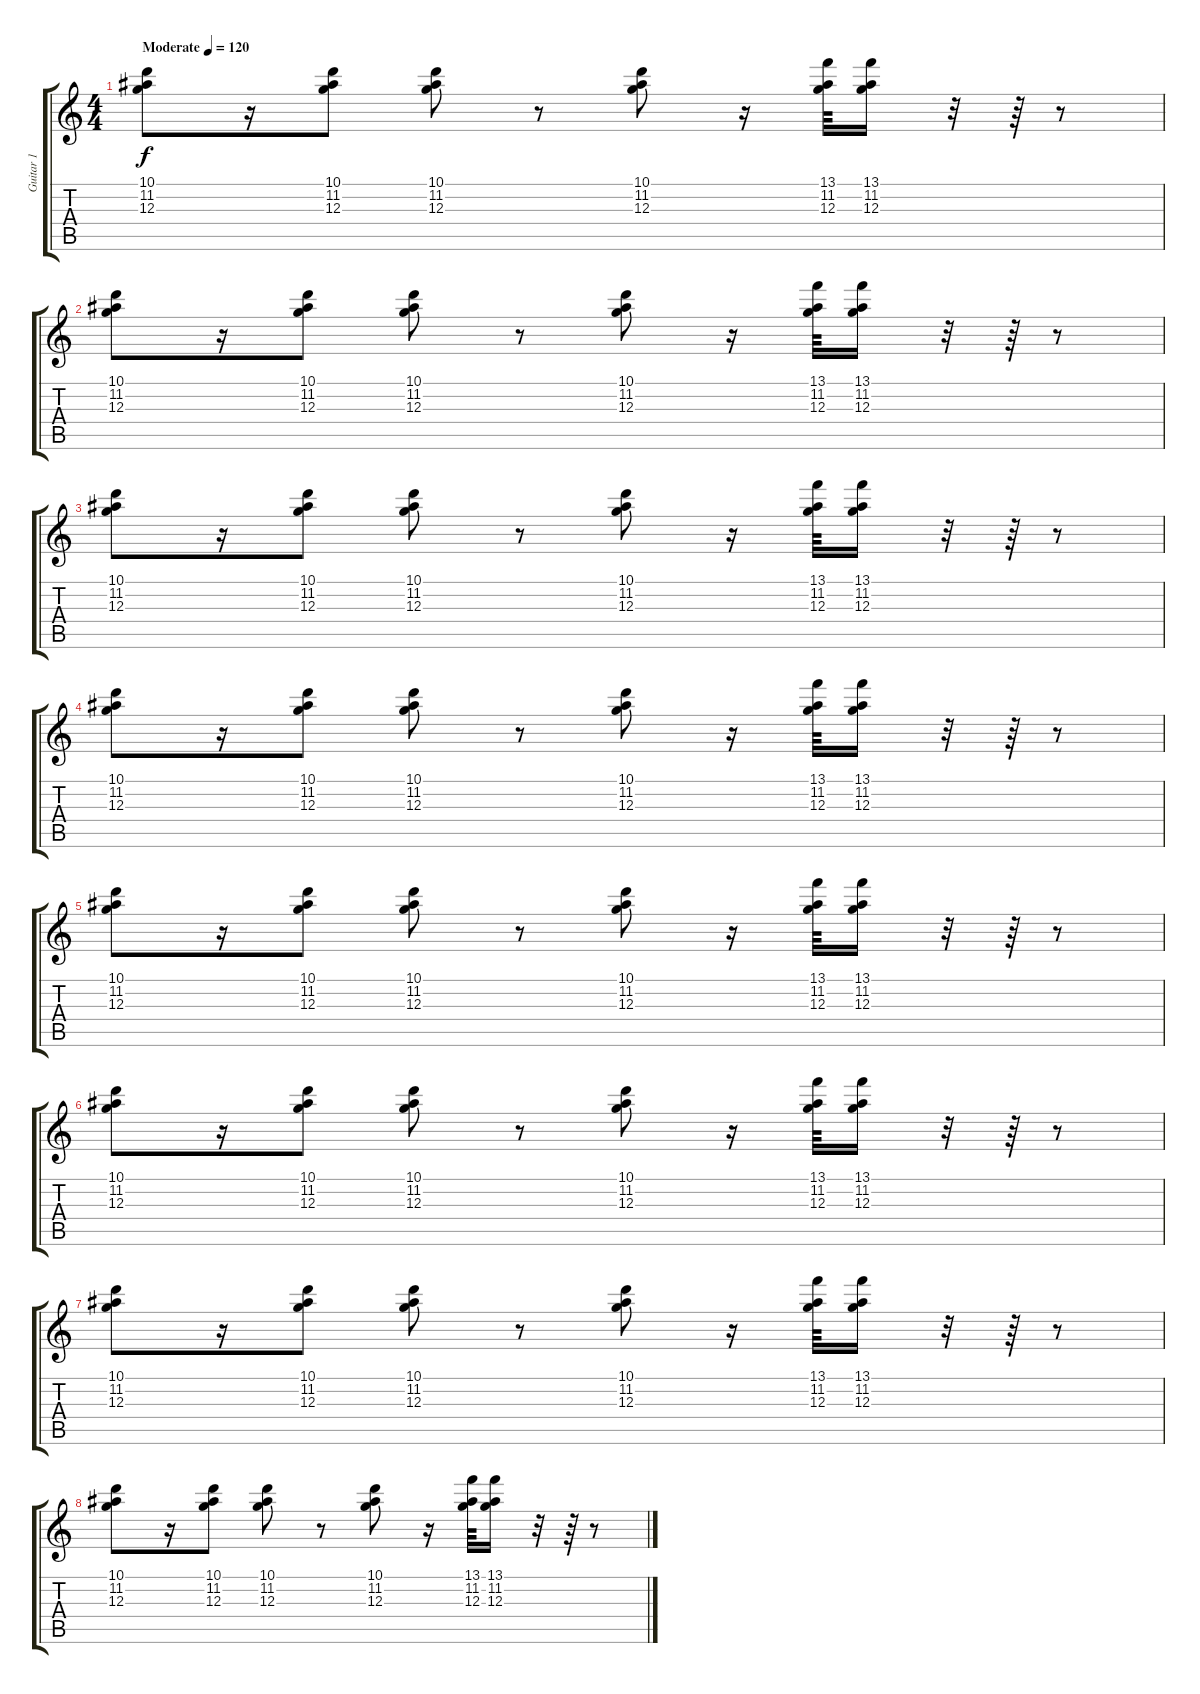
\track ("Guitar 1" "Guitar 1") {instrument acousticguitarsteel}
\staff {score tabs}
\tuning (E4 B3 G3 D3 A2 E2) {hide}
\ts (4 4)
\tempo (120 "Moderate")
\clef g2
\ks c
(10.1 11.2 12.3).8{dy f instrument acousticguitarsteel} r.16 (10.1 11.2 12.3).8 (10.1 11.2 12.3).8 r.8 (10.1 11.2 12.3).8 r.16 (13.1 11.2 12.3).64 (13.1 11.2 12.3).16 r.32 r.64 r.8 |
(10.1 11.2 12.3).8 r.16 (10.1 11.2 12.3).8 (10.1 11.2 12.3).8 r.8 (10.1 11.2 12.3).8 r.16 (13.1 11.2 12.3).64 (13.1 11.2 12.3).16 r.32 r.64 r.8 |
(10.1 11.2 12.3).8 r.16 (10.1 11.2 12.3).8 (10.1 11.2 12.3).8 r.8 (10.1 11.2 12.3).8 r.16 (13.1 11.2 12.3).64 (13.1 11.2 12.3).16 r.32 r.64 r.8 |
(10.1 11.2 12.3).8 r.16 (10.1 11.2 12.3).8 (10.1 11.2 12.3).8 r.8 (10.1 11.2 12.3).8 r.16 (13.1 11.2 12.3).64 (13.1 11.2 12.3).16 r.32 r.64 r.8 |
(10.1 11.2 12.3).8 r.16 (10.1 11.2 12.3).8 (10.1 11.2 12.3).8 r.8 (10.1 11.2 12.3).8 r.16 (13.1 11.2 12.3).64 (13.1 11.2 12.3).16 r.32 r.64 r.8 |
(10.1 11.2 12.3).8 r.16 (10.1 11.2 12.3).8 (10.1 11.2 12.3).8 r.8 (10.1 11.2 12.3).8 r.16 (13.1 11.2 12.3).64 (13.1 11.2 12.3).16 r.32 r.64 r.8 |
(10.1 11.2 12.3).8 r.16 (10.1 11.2 12.3).8 (10.1 11.2 12.3).8 r.8 (10.1 11.2 12.3).8 r.16 (13.1 11.2 12.3).64 (13.1 11.2 12.3).16 r.32 r.64 r.8 |
(10.1 11.2 12.3).8 r.16 (10.1 11.2 12.3).8 (10.1 11.2 12.3).8 r.8 (10.1 11.2 12.3).8 r.16 (13.1 11.2 12.3).64 (13.1 11.2 12.3).16 r.32 r.64 r.8
